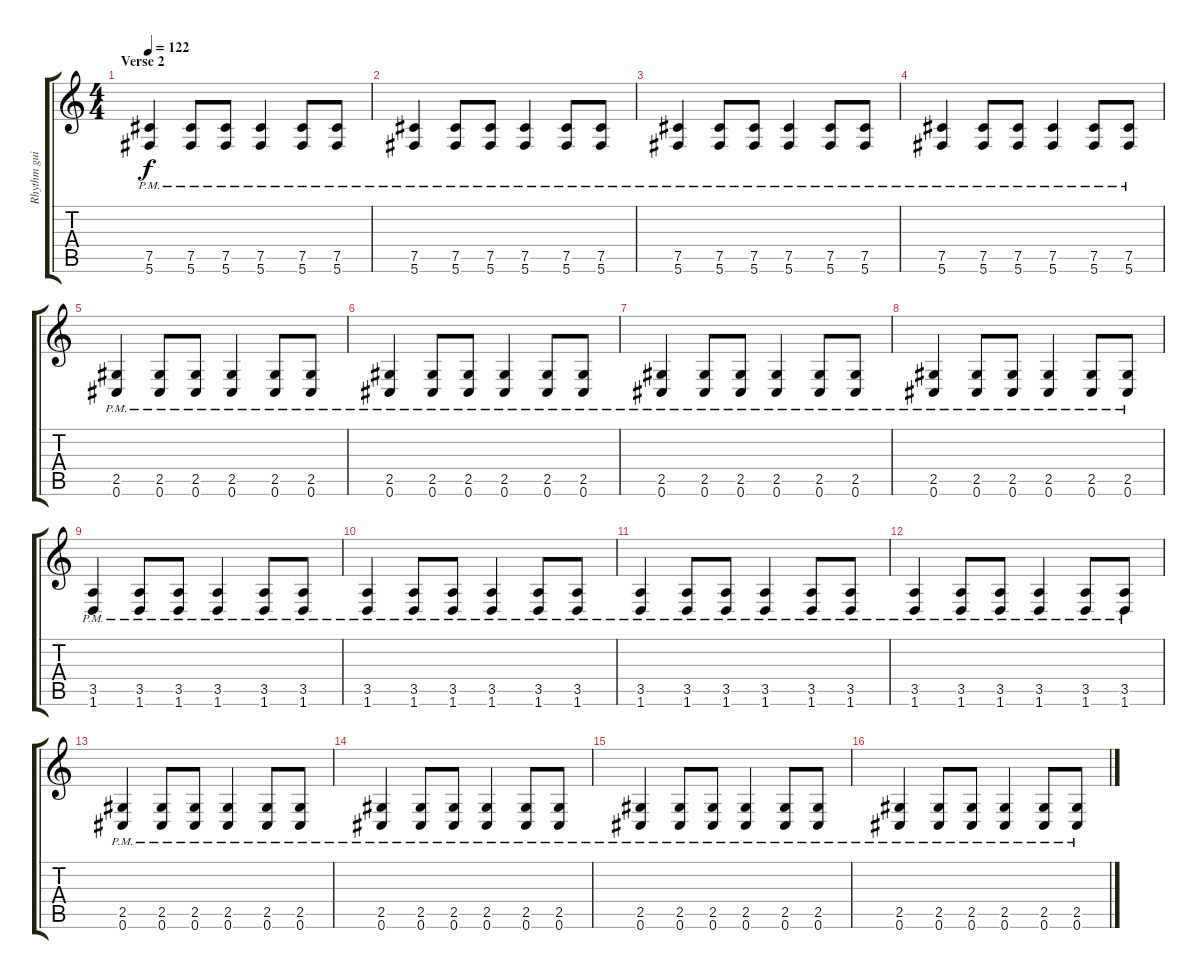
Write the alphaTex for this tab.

\track ("Rhythm guitar" "Rhythm gui") {instrument overdrivenguitar}
\staff {score tabs}
\tuning (Db4 Ab3 E3 B2 Gb2 Db2) {hide}
\ts (4 4)
\section ("" "Verse 2")
\tempo 122
\clef g2
\ks c
(7.5{pm} 5.6{pm}).4{dy f volume 13 balance 0} (7.5{pm} 5.6{pm}).8 (7.5{pm} 5.6{pm}).8 (7.5{pm} 5.6{pm}).4 (7.5{pm} 5.6{pm}).8 (7.5{pm} 5.6{pm}).8 |
(7.5{pm} 5.6{pm}).4 (7.5{pm} 5.6{pm}).8 (7.5{pm} 5.6{pm}).8 (7.5{pm} 5.6{pm}).4 (7.5{pm} 5.6{pm}).8 (7.5{pm} 5.6{pm}).8 |
(7.5{pm} 5.6{pm}).4 (7.5{pm} 5.6{pm}).8 (7.5{pm} 5.6{pm}).8 (7.5{pm} 5.6{pm}).4 (7.5{pm} 5.6{pm}).8 (7.5{pm} 5.6{pm}).8 |
(7.5{pm} 5.6{pm}).4 (7.5{pm} 5.6{pm}).8 (7.5{pm} 5.6{pm}).8 (7.5{pm} 5.6{pm}).4 (7.5{pm} 5.6{pm}).8 (7.5{pm} 5.6{pm}).8 |
(2.5{pm} 0.6{pm}).4 (2.5{pm} 0.6{pm}).8 (2.5{pm} 0.6{pm}).8 (2.5{pm} 0.6{pm}).4 (2.5{pm} 0.6{pm}).8 (2.5{pm} 0.6{pm}).8 |
(2.5{pm} 0.6{pm}).4 (2.5{pm} 0.6{pm}).8 (2.5{pm} 0.6{pm}).8 (2.5{pm} 0.6{pm}).4 (2.5{pm} 0.6{pm}).8 (2.5{pm} 0.6{pm}).8 |
(2.5{pm} 0.6{pm}).4 (2.5{pm} 0.6{pm}).8 (2.5{pm} 0.6{pm}).8 (2.5{pm} 0.6{pm}).4 (2.5{pm} 0.6{pm}).8 (2.5{pm} 0.6{pm}).8 |
(2.5{pm} 0.6{pm}).4 (2.5{pm} 0.6{pm}).8 (2.5{pm} 0.6{pm}).8 (2.5{pm} 0.6{pm}).4 (2.5{pm} 0.6{pm}).8 (2.5{pm} 0.6{pm}).8 |
(3.5{pm} 1.6{pm}).4 (3.5{pm} 1.6{pm}).8 (3.5{pm} 1.6{pm}).8 (3.5{pm} 1.6{pm}).4 (3.5{pm} 1.6{pm}).8 (3.5{pm} 1.6{pm}).8 |
(3.5{pm} 1.6{pm}).4 (3.5{pm} 1.6{pm}).8 (3.5{pm} 1.6{pm}).8 (3.5{pm} 1.6{pm}).4 (3.5{pm} 1.6{pm}).8 (3.5{pm} 1.6{pm}).8 |
(3.5{pm} 1.6{pm}).4 (3.5{pm} 1.6{pm}).8 (3.5{pm} 1.6{pm}).8 (3.5{pm} 1.6{pm}).4 (3.5{pm} 1.6{pm}).8 (3.5{pm} 1.6{pm}).8 |
(3.5{pm} 1.6{pm}).4 (3.5{pm} 1.6{pm}).8 (3.5{pm} 1.6{pm}).8 (3.5{pm} 1.6{pm}).4 (3.5{pm} 1.6{pm}).8 (3.5{pm} 1.6{pm}).8 |
(2.5{pm} 0.6{pm}).4 (2.5{pm} 0.6{pm}).8 (2.5{pm} 0.6{pm}).8 (2.5{pm} 0.6{pm}).4 (2.5{pm} 0.6{pm}).8 (2.5{pm} 0.6{pm}).8 |
(2.5{pm} 0.6{pm}).4 (2.5{pm} 0.6{pm}).8 (2.5{pm} 0.6{pm}).8 (2.5{pm} 0.6{pm}).4 (2.5{pm} 0.6{pm}).8 (2.5{pm} 0.6{pm}).8 |
(2.5{pm} 0.6{pm}).4 (2.5{pm} 0.6{pm}).8 (2.5{pm} 0.6{pm}).8 (2.5{pm} 0.6{pm}).4 (2.5{pm} 0.6{pm}).8 (2.5{pm} 0.6{pm}).8 |
(2.5{pm} 0.6{pm}).4 (2.5{pm} 0.6{pm}).8 (2.5{pm} 0.6{pm}).8 (2.5{pm} 0.6{pm}).4 (2.5{pm} 0.6{pm}).8 (2.5{pm} 0.6{pm}).8
